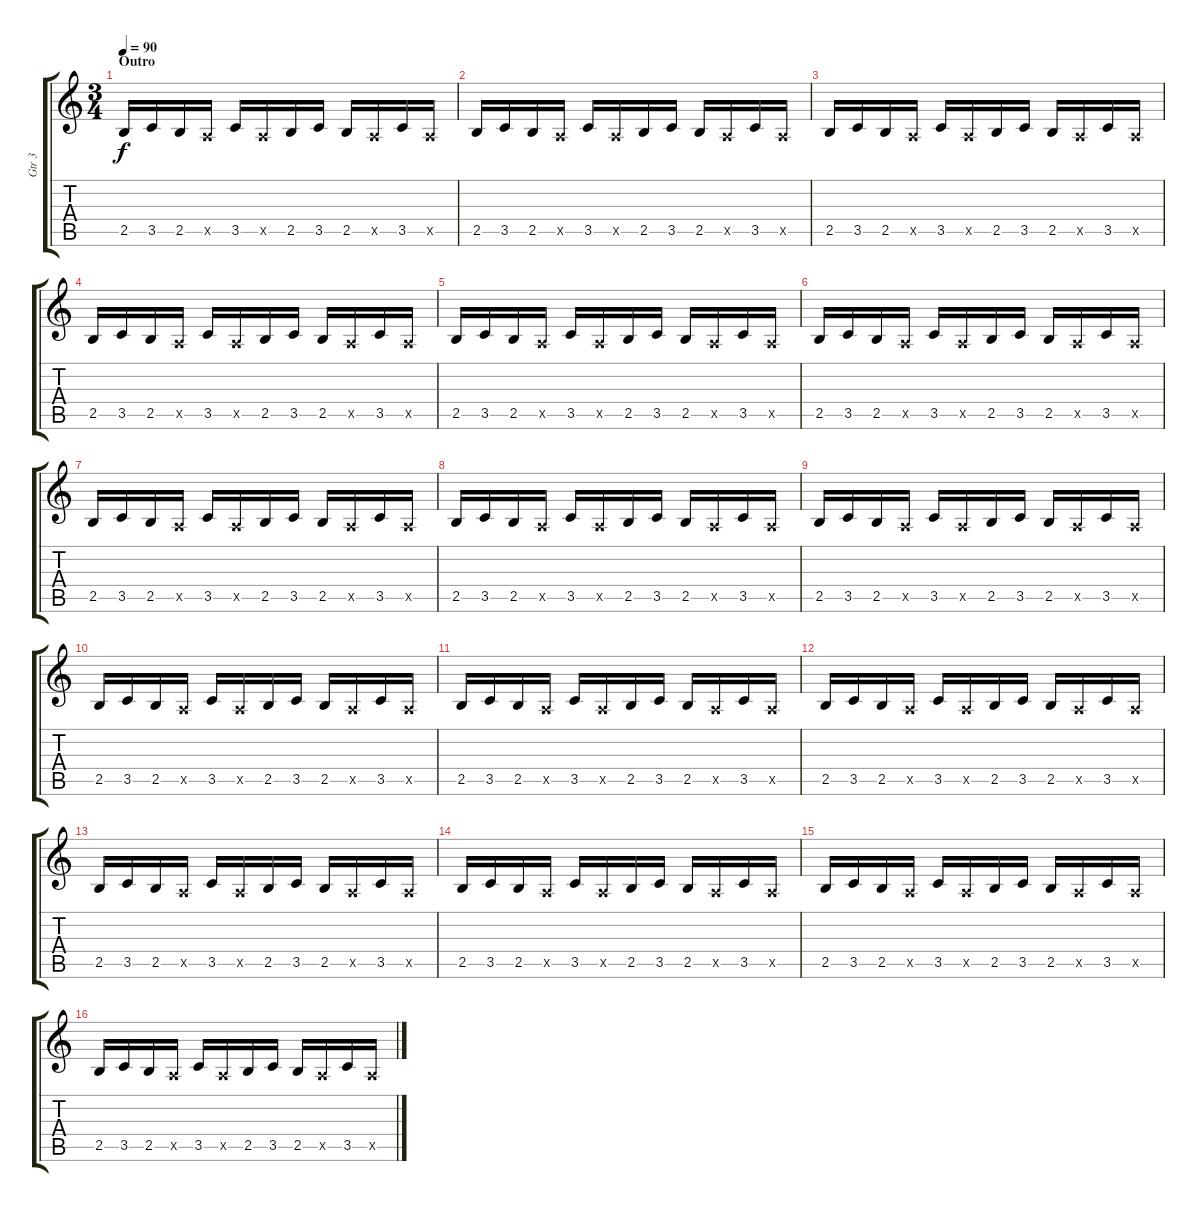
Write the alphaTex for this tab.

\track ("Gtr 3" "Gtr 3") {instrument overdrivenguitar}
\staff {score tabs}
\tuning (E4 B3 G3 D3 A2 E2) {hide}
\ts (3 4)
\section ("" "Outro")
\tempo 90
\clef g2
\ks c
2.5.16{dy f} 3.5.16 2.5.16 0.5{x}.16 3.5.16 0.5{x}.16 2.5.16 3.5.16 2.5.16 0.5{x}.16 3.5.16 0.5{x}.16 |
2.5.16 3.5.16 2.5.16 0.5{x}.16 3.5.16 0.5{x}.16 2.5.16 3.5.16 2.5.16 0.5{x}.16 3.5.16 0.5{x}.16 |
2.5.16 3.5.16 2.5.16 0.5{x}.16 3.5.16 0.5{x}.16 2.5.16 3.5.16 2.5.16 0.5{x}.16 3.5.16 0.5{x}.16 |
2.5.16 3.5.16 2.5.16 0.5{x}.16 3.5.16 0.5{x}.16 2.5.16 3.5.16 2.5.16 0.5{x}.16 3.5.16 0.5{x}.16 |
2.5.16 3.5.16 2.5.16 0.5{x}.16 3.5.16 0.5{x}.16 2.5.16 3.5.16 2.5.16 0.5{x}.16 3.5.16 0.5{x}.16 |
2.5.16 3.5.16 2.5.16 0.5{x}.16 3.5.16 0.5{x}.16 2.5.16 3.5.16 2.5.16 0.5{x}.16 3.5.16 0.5{x}.16 |
2.5.16 3.5.16 2.5.16 0.5{x}.16 3.5.16 0.5{x}.16 2.5.16 3.5.16 2.5.16 0.5{x}.16 3.5.16 0.5{x}.16 |
2.5.16 3.5.16 2.5.16 0.5{x}.16 3.5.16 0.5{x}.16 2.5.16 3.5.16 2.5.16 0.5{x}.16 3.5.16 0.5{x}.16 |
2.5.16 3.5.16 2.5.16 0.5{x}.16 3.5.16 0.5{x}.16 2.5.16 3.5.16 2.5.16 0.5{x}.16 3.5.16 0.5{x}.16 |
2.5.16 3.5.16 2.5.16 0.5{x}.16 3.5.16 0.5{x}.16 2.5.16 3.5.16 2.5.16 0.5{x}.16 3.5.16 0.5{x}.16 |
2.5.16 3.5.16 2.5.16 0.5{x}.16 3.5.16 0.5{x}.16 2.5.16 3.5.16 2.5.16 0.5{x}.16 3.5.16 0.5{x}.16 |
2.5.16 3.5.16 2.5.16 0.5{x}.16 3.5.16 0.5{x}.16 2.5.16 3.5.16 2.5.16 0.5{x}.16 3.5.16 0.5{x}.16 |
2.5.16 3.5.16 2.5.16 0.5{x}.16 3.5.16 0.5{x}.16 2.5.16 3.5.16 2.5.16 0.5{x}.16 3.5.16 0.5{x}.16 |
2.5.16 3.5.16 2.5.16 0.5{x}.16 3.5.16 0.5{x}.16 2.5.16 3.5.16 2.5.16 0.5{x}.16 3.5.16 0.5{x}.16 |
2.5.16 3.5.16 2.5.16 0.5{x}.16 3.5.16 0.5{x}.16 2.5.16 3.5.16 2.5.16 0.5{x}.16 3.5.16 0.5{x}.16 |
2.5.16 3.5.16 2.5.16 0.5{x}.16 3.5.16 0.5{x}.16 2.5.16 3.5.16 2.5.16 0.5{x}.16 3.5.16 0.5{x}.16
